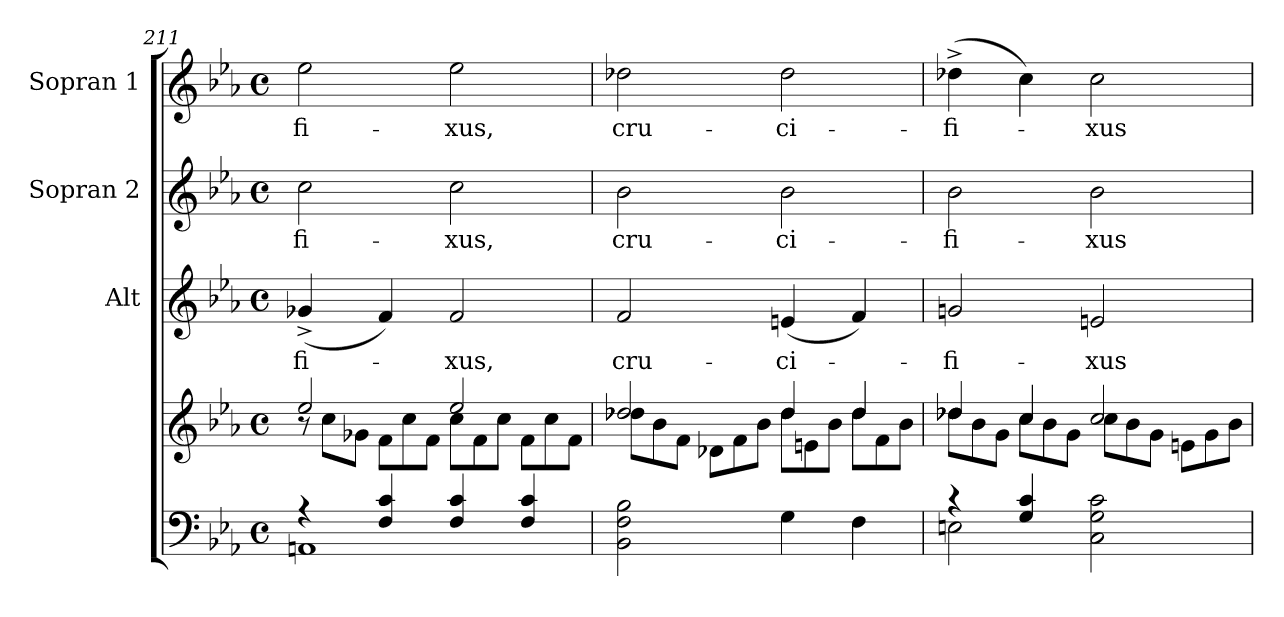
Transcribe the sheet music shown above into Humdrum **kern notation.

**kern	**kern	**kern	**text	**kern	**text	**kern	**text
*part4	*part4	*part3	*part3	*part2	*part2	*part1	*part1
*staff5	*staff4	*staff3	*staff3	*staff2	*staff2	*staff1	*staff1
*	*	*I"Alt	*	*I"Sopran 2	*	*I"Sopran 1	*
*	*	*I'A.	*	*I'S. 2	*	*I'S. 1	*
*clefF4	*clefG2	*clefG2	*	*clefG2	*	*clefG2	*
*k[b-e-a-]	*k[b-e-a-]	*k[b-e-a-]	*	*k[b-e-a-]	*	*k[b-e-a-]	*
*E-:	*E-:	*E-:	*	*E-:	*	*E-:	*
*M4/4	*M4/4	*M4/4	*	*M4/4	*	*M4/4	*
*met(c)	*met(c)	*met(c)	*	*met(c)	*	*met(c)	*
=211	=211	=211	=211	=211	=211	=211	=211
*^	*^	*	*	*	*	*	*
*	*	*	*Xtuplet	*	*	*	*	*	*
!	!	!	!	!	!LO:LY:b	!	!LO:LY:b	!	!LO:LY:b
4rA	1AAn	2ee-/	12ra	(<4g-X^>/	-fi-	2cc\	-fi-	2ee-\	-fi-
.	.	.	12cc\L	.	.	.	.	.	.
.	.	.	12g-X\J	.	.	.	.	.	.
4F/ 4c/	.	.	12f\L	4f/)	.	.	.	.	.
.	.	.	12cc\	.	.	.	.	.	.
.	.	.	12f\J	.	.	.	.	.	.
!	!	!	!	!	!LO:LY:b	!	!LO:LY:b	!	!LO:LY:b
4F/ 4c/	.	2ee-/	12cc\L	2f/	-xus,	2cc\	-xus,	2ee-\	-xus,
.	.	.	12f\	.	.	.	.	.	.
.	.	.	12cc\J	.	.	.	.	.	.
4F/ 4c/	.	.	12f\L	.	.	.	.	.	.
.	.	.	12cc\	.	.	.	.	.	.
.	.	.	12f\J	.	.	.	.	.	.
*v	*v	*	*	*	*	*	*	*	*
=212	=212	=212	=212	=212	=212	=212	=212	=212
!	!	!	!	!LO:LY:b	!	!LO:LY:b	!	!LO:LY:b
2BB-\ 2F\ 2B-\	2dd-X/	12dd-\L	2f/	cru-	2b-\	cru-	2dd-X\	cru-
.	.	12b-\	.	.	.	.	.	.
.	.	12f\J	.	.	.	.	.	.
.	.	12d-X\L	.	.	.	.	.	.
.	.	12f\	.	.	.	.	.	.
.	.	12b-\J	.	.	.	.	.	.
!	!	!	!	!LO:LY:b	!	!LO:LY:b	!	!LO:LY:b
4G\	4dd-/	12dd-\L	(<4en/	-ci-	2b-\	-ci-	2dd-\	-ci-
.	.	12en\	.	.	.	.	.	.
.	.	12b-\J	.	.	.	.	.	.
4F\	4dd-/	12dd-\L	4f/)	.	.	.	.	.
.	.	12f\	.	.	.	.	.	.
.	.	12b-\J	.	.	.	.	.	.
=213	=213	=213	=213	=213	=213	=213	=213	=213
*^	*	*	*	*	*	*	*	*
!	!	!	!	!	!LO:LY:b	!	!LO:LY:b	!	!LO:LY:b
4rc	2En\	4dd-X/	12dd-\L	2gn/	-fi-	2b-\	-fi-	(>4dd-X^>\	-fi-
.	.	.	12b-\	.	.	.	.	.	.
.	.	.	12g\J	.	.	.	.	.	.
4G/ 4c/	.	4cc/	12cc\L	.	.	.	.	4cc\)	.
.	.	.	12b-\	.	.	.	.	.	.
.	.	.	12g\J	.	.	.	.	.	.
!	!	!	!	!	!LO:LY:b	!	!LO:LY:b	!	!LO:LY:b
2C\ 2G\ 2c\	2ryy	2cc/	12cc\L	2en/	-xus	2b-\	-xus	2cc\	-xus
.	.	.	12b-\	.	.	.	.	.	.
.	.	.	12g\J	.	.	.	.	.	.
.	.	.	12en\L	.	.	.	.	.	.
.	.	.	12g\	.	.	.	.	.	.
.	.	.	12b-\J	.	.	.	.	.	.
*v	*v	*	*	*	*	*	*	*	*
*	*v	*v	*	*	*	*	*	*
=	=	=	=	=	=	=	=
*-	*-	*-	*-	*-	*-	*-	*-
